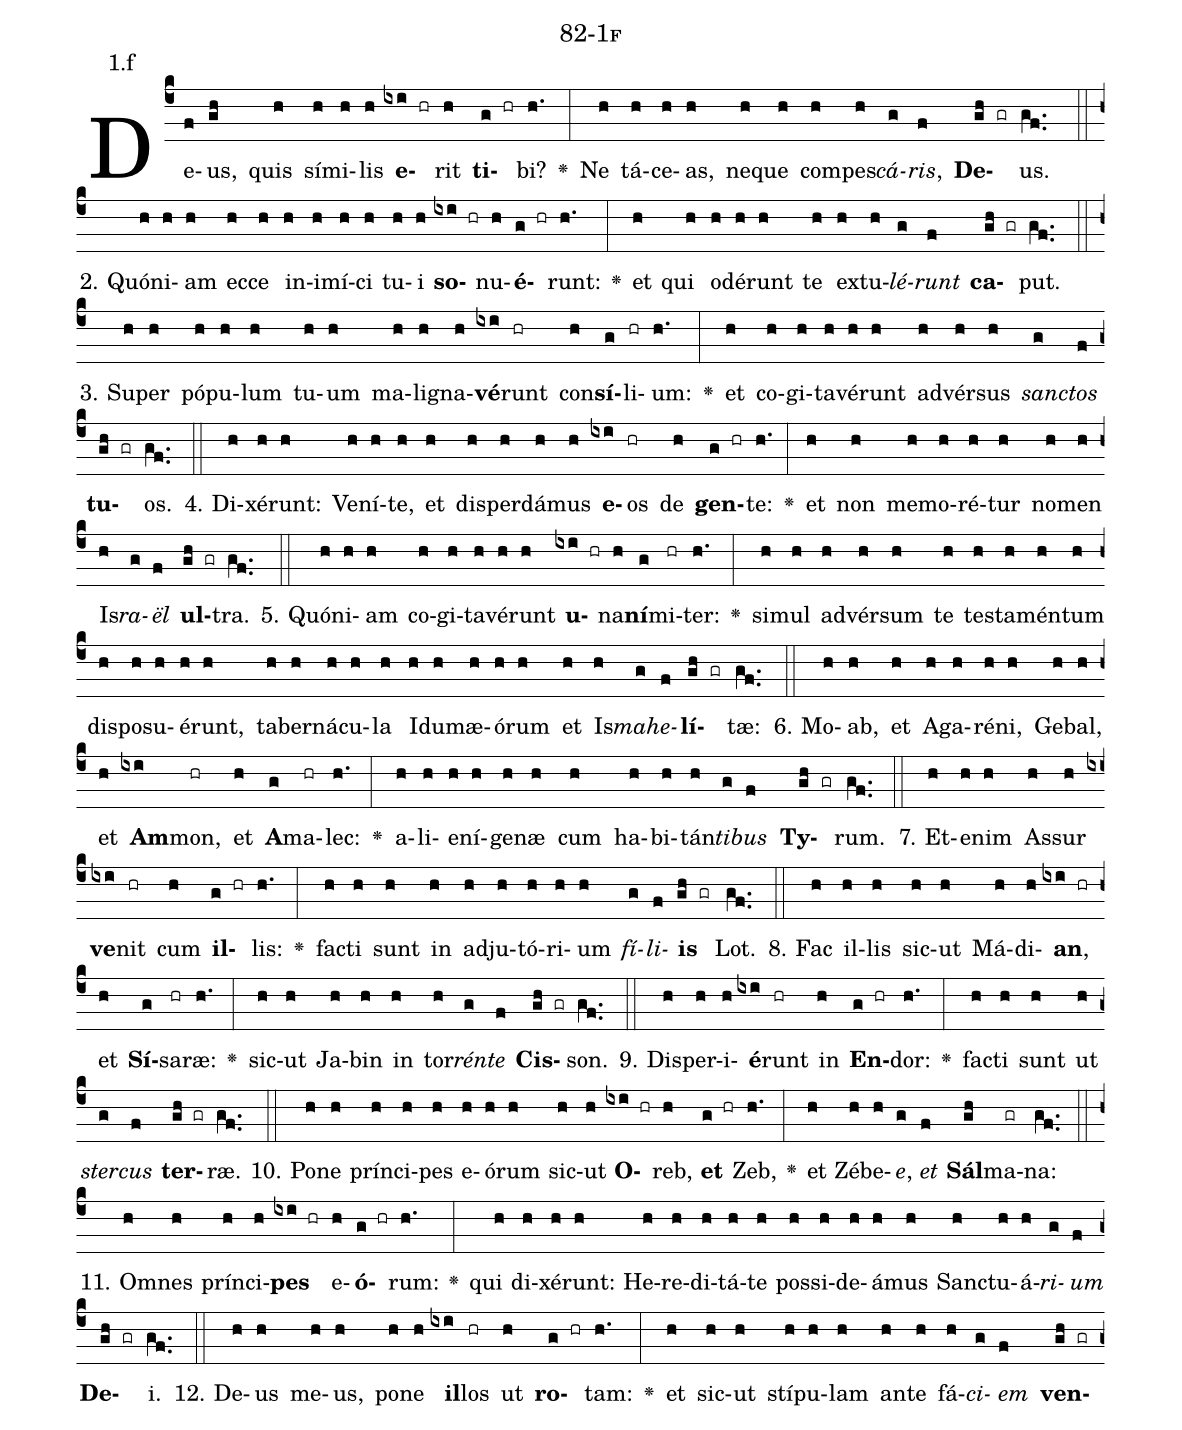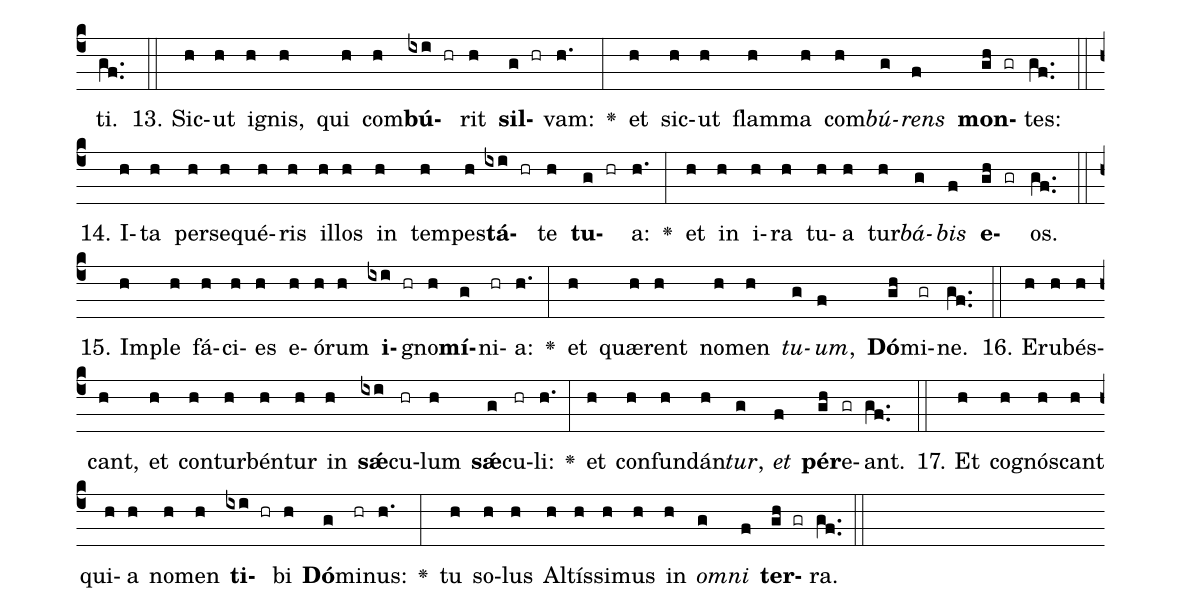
name: 82-1f;
annotation: 1.f;
%%
(c4)De(f)us,(gh) quis(h) sí(h)mi(h)lis(h) <b>e</b>(ixi hr)rit(h) <b>ti</b>(g hr)bi?(h.) <v>\greheightstar</v>(:) Ne(h) tá(h)ce(h)as,(h) ne(h)que(h) com(h)pes(h)<i>cá</i>(g)<i>ris</i>,(f) <b>De</b>(gh gr)us.(gf..) (::)
2. Quón(h)i(h)am(h) ec(h)ce(h) in(h)i(h)mí(h)ci(h) tu(h)i(h) <b>so</b>(ixi hr)nu(h)<b>é</b>(g hr)runt:(h.) <v>\greheightstar</v>(:) et(h) qui(h) o(h)dé(h)runt(h) te(h) ex(h)tu(h)<i>lé</i>(g)<i>runt</i>(f) <b>ca</b>(gh gr)put.(gf..) (::)
3. Su(h)per(h) pó(h)pu(h)lum(h) tu(h)um(h) ma(h)li(h)gna(h)<b>vé</b>(ixi)runt(hr) con(h)<b>sí</b>(g)li(hr)um:(h.) <v>\greheightstar</v>(:) et(h) co(h)gi(h)ta(h)vé(h)runt(h) ad(h)vér(h)sus(h) <i>sanc</i>(g)<i>tos</i>(f) <b>tu</b>(gh gr)os.(gf..) (::)
4. Di(h)xé(h)runt:(h) Ve(h)ní(h)te,(h) et(h) dis(h)per(h)dá(h)mus(h) <b>e</b>(ixi)os(hr) de(h) <b>gen</b>(g hr)te:(h.) <v>\greheightstar</v>(:) et(h) non(h) me(h)mo(h)ré(h)tur(h) no(h)men(h) Is(h)<i>ra</i>(g)<i>ël</i>(f) <b>ul</b>(gh gr)tra.(gf..) (::)
5. Quón(h)i(h)am(h) co(h)gi(h)ta(h)vé(h)runt(h) <b>u</b>(ixi hr)na(h)<b>ní</b>(g)mi(hr)ter:(h.) <v>\greheightstar</v>(:) si(h)mul(h) ad(h)vér(h)sum(h) te(h) tes(h)ta(h)mén(h)tum(h) dis(h)po(h)su(h)é(h)runt,(h) ta(h)ber(h)ná(h)cu(h)la(h) I(h)du(h)mæ(h)ó(h)rum(h) et(h) Is(h)<i>ma</i>(g)<i>he</i>(f)<b>lí</b>(gh gr)tæ:(gf..) (::)
6. Mo(h)ab,(h) et(h) A(h)ga(h)ré(h)ni,(h) Ge(h)bal,(h) et(h) <b>Am</b>(ixi)mon,(hr) et(h) <b>A</b>(g)ma(hr)lec:(h.) <v>\greheightstar</v>(:) a(h)li(h)e(h)ní(h)ge(h)næ(h) cum(h) ha(h)bi(h)tán(h)<i>ti</i>(g)<i>bus</i>(f) <b>Ty</b>(gh gr)rum.(gf..) (::)
7. Et(h)e(h)nim(h) As(h)sur(h) <b>ve</b>(ixi)nit(hr) cum(h) <b>il</b>(g hr)lis:(h.) <v>\greheightstar</v>(:) fac(h)ti(h) sunt(h) in(h) ad(h)ju(h)tó(h)ri(h)um(h) <i>fí</i>(g)<i>li</i>(f)<b>is</b>(gh gr) Lot.(gf..) (::)
8. Fac(h) il(h)lis(h) sic(h)ut(h) Má(h)di(h)<b>an</b>,(ixi hr) et(h) <b>Sí</b>(g)sa(hr)ræ:(h.) <v>\greheightstar</v>(:) sic(h)ut(h) Ja(h)bin(h) in(h) tor(h)<i>rén</i>(g)<i>te</i>(f) <b>Cis</b>(gh gr)son.(gf..) (::)
9. Dis(h)per(h)i(h)<b>é</b>(ixi)runt(hr) in(h) <b>En</b>(g hr)dor:(h.) <v>\greheightstar</v>(:) fac(h)ti(h) sunt(h) ut(h) <i>ster</i>(g)<i>cus</i>(f) <b>ter</b>(gh gr)ræ.(gf..) (::)
10. Po(h)ne(h) prín(h)ci(h)pes(h) e(h)ó(h)rum(h) sic(h)ut(h) <b>O</b>(ixi hr)reb,(h) <b>et</b>(g hr) Zeb,(h.) <v>\greheightstar</v>(:) et(h) Zé(h)be(h)<i>e</i>,(g) <i>et</i>(f) <b>Sál</b>(gh)ma(gr)na:(gf..) (::)
11. Om(h)nes(h) prín(h)ci(h)<b>pes</b>(ixi hr) e(h)<b>ó</b>(g hr)rum:(h.) <v>\greheightstar</v>(:) qui(h) di(h)xé(h)runt:(h) He(h)re(h)di(h)tá(h)te(h) pos(h)si(h)de(h)á(h)mus(h) Sanc(h)tu(h)á(h)<i>ri</i>(g)<i>um</i>(f) <b>De</b>(gh gr)i.(gf..) (::)
12. De(h)us(h) me(h)us,(h) po(h)ne(h) <b>il</b>(ixi)los(hr) ut(h) <b>ro</b>(g hr)tam:(h.) <v>\greheightstar</v>(:) et(h) sic(h)ut(h) stí(h)pu(h)lam(h) an(h)te(h) fá(h)<i>ci</i>(g)<i>em</i>(f) <b>ven</b>(gh gr)ti.(gf..) (::)
13. Sic(h)ut(h) i(h)gnis,(h) qui(h) com(h)<b>bú</b>(ixi hr)rit(h) <b>sil</b>(g hr)vam:(h.) <v>\greheightstar</v>(:) et(h) sic(h)ut(h) flam(h)ma(h) com(h)<i>bú</i>(g)<i>rens</i>(f) <b>mon</b>(gh gr)tes:(gf..) (::)
14. I(h)ta(h) per(h)se(h)qué(h)ris(h) il(h)los(h) in(h) tem(h)pes(h)<b>tá</b>(ixi hr)te(h) <b>tu</b>(g hr)a:(h.) <v>\greheightstar</v>(:) et(h) in(h) i(h)ra(h) tu(h)a(h) tur(h)<i>bá</i>(g)<i>bis</i>(f) <b>e</b>(gh gr)os.(gf..) (::)
15. Im(h)ple(h) fá(h)ci(h)es(h) e(h)ó(h)rum(h) <b>i</b>(ixi hr)gno(h)<b>mí</b>(g)ni(hr)a:(h.) <v>\greheightstar</v>(:) et(h) quæ(h)rent(h) no(h)men(h) <i>tu</i>(g)<i>um</i>,(f) <b>Dó</b>(gh)mi(gr)ne.(gf..) (::)
16. E(h)ru(h)bés(h)cant,(h) et(h) con(h)tur(h)bén(h)tur(h) in(h) <b>sǽ</b>(ixi)cu(hr)lum(h) <b>sǽ</b>(g)cu(hr)li:(h.) <v>\greheightstar</v>(:) et(h) con(h)fun(h)dán(h)<i>tur</i>,(g) <i>et</i>(f) <b>pér</b>(gh)e(gr)ant.(gf..) (::)
17. Et(h) co(h)gnós(h)cant(h) qui(h)a(h) no(h)men(h) <b>ti</b>(ixi hr)bi(h) <b>Dó</b>(g)mi(hr)nus:(h.) <v>\greheightstar</v>(:) tu(h) so(h)lus(h) Al(h)tís(h)si(h)mus(h) in(h) <i>om</i>(g)<i>ni</i>(f) <b>ter</b>(gh gr)ra.(gf..) (::)
